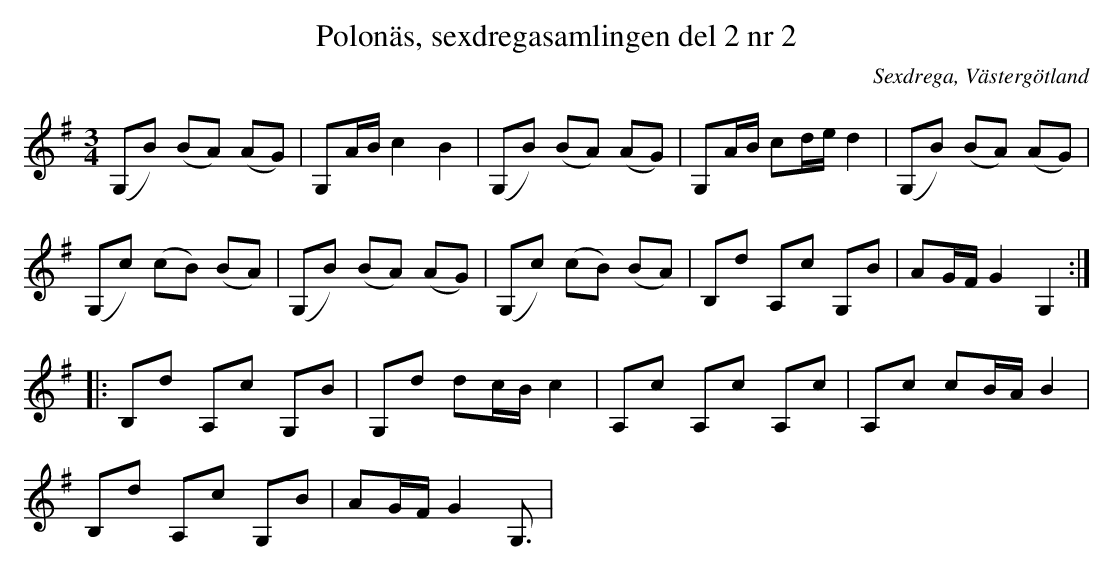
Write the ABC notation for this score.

X:1
T: Polonäs, sexdregasamlingen del 2 nr 2
O: Sexdrega, Västergötland
M: 3/4
L: 1/16
K: G
(G,2B2) (B2A2) (A2G2) | G,2AB c4 B4 | (G,2B2) (B2A2) (A2G2) | G,2AB c2de d4 | (G,2B2) (B2A2) (A2G2) |
(G,2c2) (c2B2) (B2A2) | (G,2B2) (B2A2) (A2G2) | (G,2c2) (c2B2) (B2A2) | B,2d2 A,2c2 G,2B2 | A2GF G4 G,4 ::
B,2d2 A,2c2 G,2B2 | G,2d2 d2cB c4 | A,2c2 A,2c2 A,2c2 | A,2c2 c2BA B4 |
B,2d2 A,2c2 G,2B2 | A2GF G4 G,3 |
